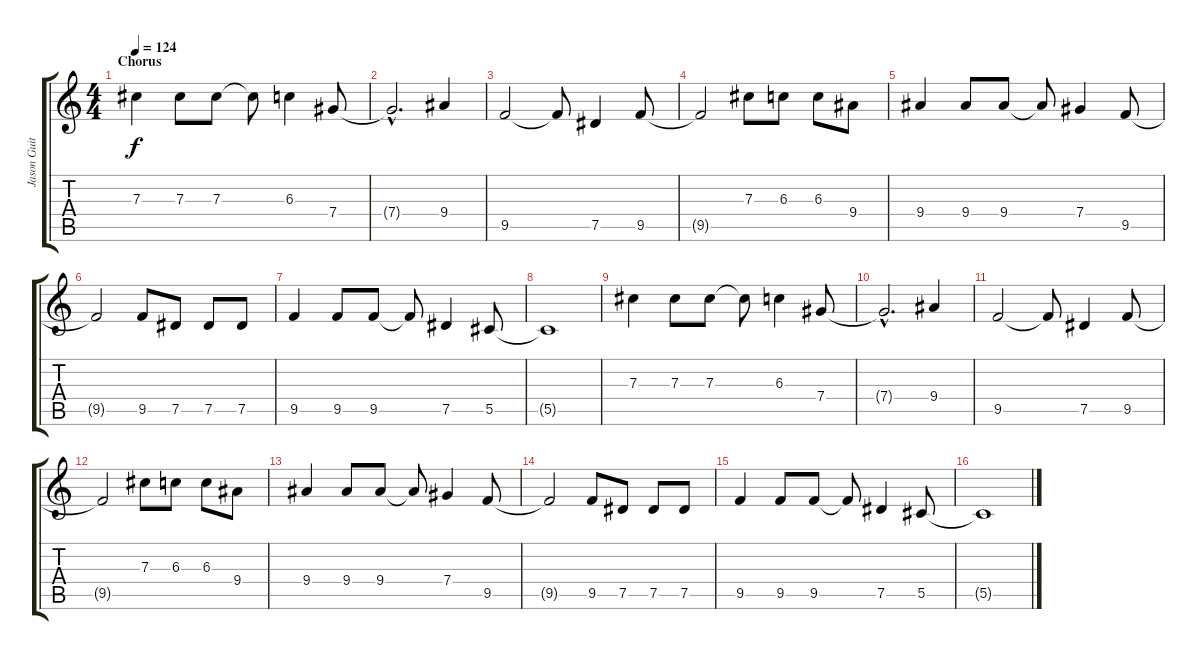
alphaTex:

\track ("Jason Guitar" "Jason Guit") {instrument electricguitarclean}
\staff {score tabs}
\tuning (Eb4 Bb3 Gb3 Db3 Ab2 Db2) {hide}
\ts (4 4)
\section ("" "Chorus")
\tempo 124
\clef g2
\ks c
7.3.4{dy f volume 16 instrument distortionguitar} 7.3.8 7.3.8 7.3{t}.8 6.3.4 7.4.8 |
7.4{hac t}.2{d} 9.4.4 |
9.5.2 9.5{t}.8 7.5.4 9.5.8 |
9.5{t}.2 7.3.8 6.3.8 6.3.8 9.4.8 |
9.4.4 9.4.8 9.4.8 9.4{t}.8 7.4.4 9.5.8 |
9.5{t}.2 9.5.8 7.5.8 7.5.8 7.5.8 |
9.5.4 9.5.8 9.5.8 9.5{t}.8 7.5.4 5.5.8 |
5.5{t}.1 |
7.3.4 7.3.8 7.3.8 7.3{t}.8 6.3.4 7.4.8 |
7.4{hac t}.2{d} 9.4.4 |
9.5.2 9.5{t}.8 7.5.4 9.5.8 |
9.5{t}.2 7.3.8 6.3.8 6.3.8 9.4.8 |
9.4.4 9.4.8 9.4.8 9.4{t}.8 7.4.4 9.5.8 |
9.5{t}.2 9.5.8 7.5.8 7.5.8 7.5.8 |
9.5.4 9.5.8 9.5.8 9.5{t}.8 7.5.4 5.5.8 |
5.5{t}.1
